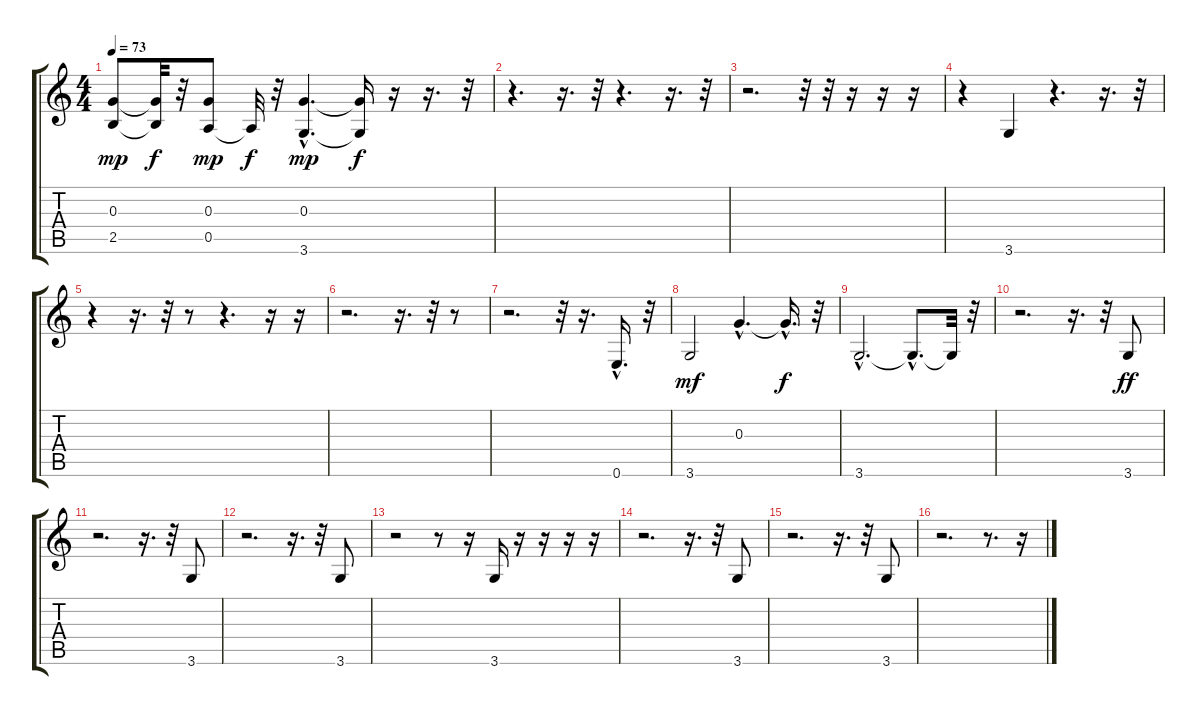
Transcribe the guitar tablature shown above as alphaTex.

\track "" {instrument electricbassfinger}
\staff {score tabs}
\tuning (E4 B3 G3 D3 A2 E2) {hide}
\ts (4 4)
\tempo 73
\clef g2
\ks c
(0.3 2.5).8{dy mp} (0.3{t} 2.5{t}).32{dy f} r.32 (0.3 0.5).8{dy mp} 0.5{t}.32{dy f} r.32 (0.3{hac} 3.6{hac}).4{d dy mp} (0.3{t} 3.6{t}).16{dy f} r.16 r.16{d} r.32 |
r.4{d} r.16{d} r.32 r.4{d} r.16{d} r.32 |
r.2{d} r.32 r.32 r.16 r.16 r.16 |
r.4 3.6.4 r.4{d} r.16{d} r.32 |
r.4 r.16{d} r.32 r.8 r.4{d} r.16 r.16 |
r.2{d} r.16{d} r.32 r.8 |
r.2{d} r.32 r.16{d} 0.6{hac}.16{d} r.32 |
3.6.2{dy mf} 0.3{hac}.4{d} 0.3{hac t}.16{d dy f} r.32 |
3.6{hac}.2{d} 3.6{hac t}.8{d} 3.6{t}.32 r.32 |
r.2{d} r.16{d} r.32 3.6.8{dy ff} |
r.2{d} r.16{d} r.32 3.6.8 |
r.2{d} r.16{d} r.32 3.6.8 |
r.2 r.8 r.16 3.6.16 r.16 r.16 r.16 r.16 |
r.2{d} r.16{d} r.32 3.6.8 |
r.2{d} r.16{d} r.32 3.6.8 |
r.2{d} r.8{d} r.16
